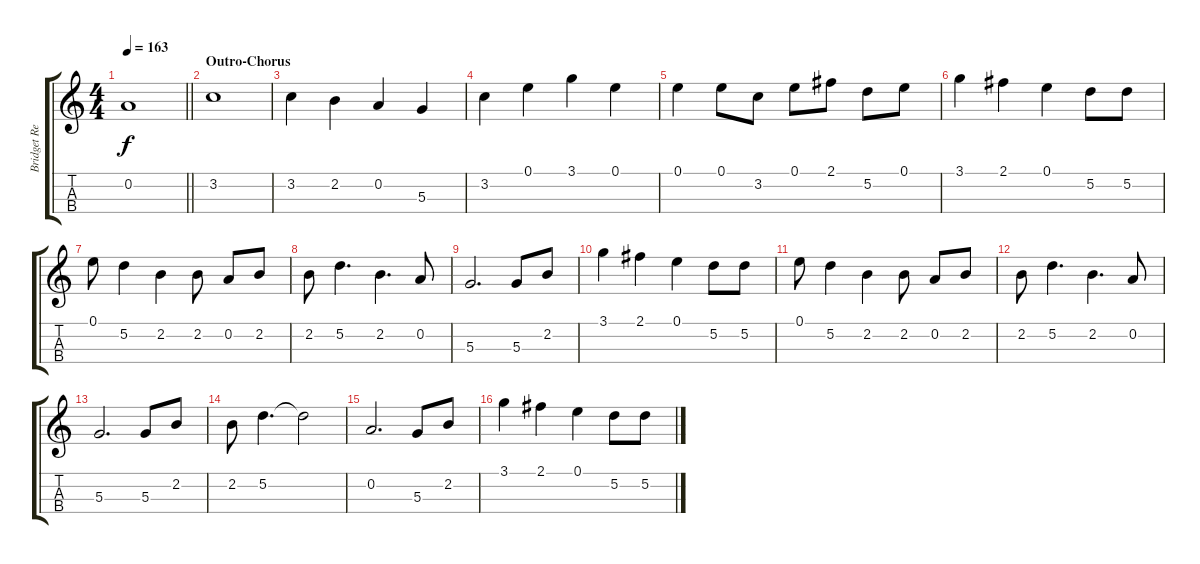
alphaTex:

\track ("Bridget Regan" "Bridget Re") {instrument violin}
\staff {score tabs}
\tuning (E5 A4 D4 G3) {hide}
\ts (4 4)
\tempo 163
\clef g2
\barLineRight lightlight
\ks c
0.2.1{dy f} |
\section ("" "Outro-Chorus")
3.2.1 |
3.2.4 2.2.4 0.2.4 5.3.4 |
3.2.4 0.1.4 3.1.4 0.1.4 |
0.1.4 0.1.8 3.2.8 0.1.8 2.1.8 5.2.8 0.1.8 |
3.1.4 2.1.4 0.1.4 5.2.8 5.2.8 |
0.1.8 5.2.4 2.2.4 2.2.8 0.2.8 2.2.8 |
2.2.8 5.2.4{d} 2.2.4{d} 0.2.8 |
5.3.2{d} 5.3.8 2.2.8 |
3.1.4 2.1.4 0.1.4 5.2.8 5.2.8 |
0.1.8 5.2.4 2.2.4 2.2.8 0.2.8 2.2.8 |
2.2.8 5.2.4{d} 2.2.4{d} 0.2.8 |
5.3.2{d} 5.3.8 2.2.8 |
2.2.8 5.2.4{d} 5.2{t}.2 |
0.2.2{d} 5.3.8 2.2.8 |
3.1.4 2.1.4 0.1.4 5.2.8 5.2.8
